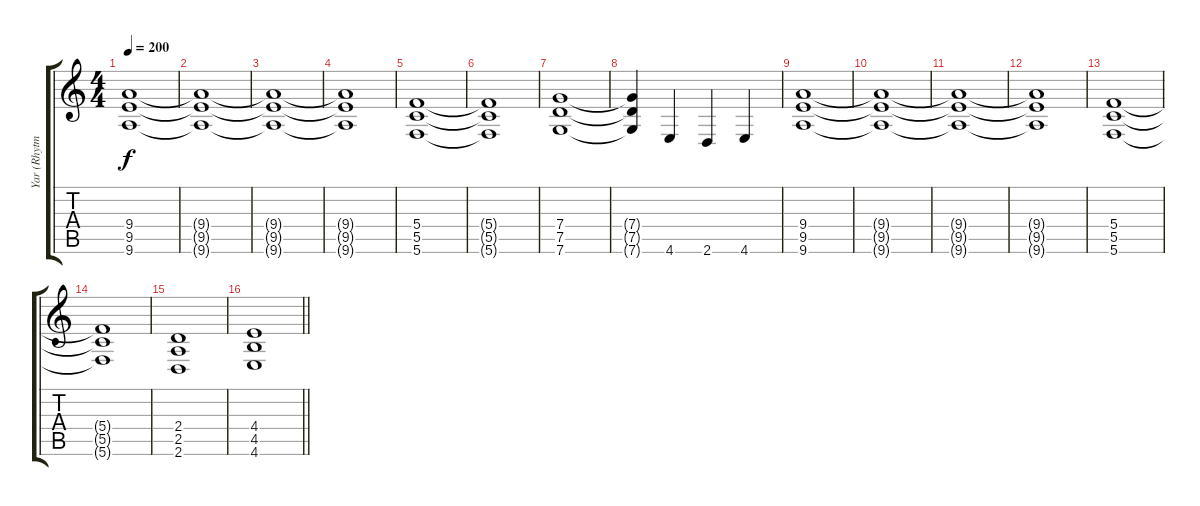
\track ("Yar (Rhytm)" "Yar (Rhytm") {instrument distortionguitar}
\staff {score tabs}
\tuning (D4 A3 F3 C3 G2 C2) {hide}
\ts (4 4)
\tempo 200
\clef g2
\ks c
(9.4 9.5 9.6).1{dy f} |
(9.4{t} 9.5{t} 9.6{t}).1 |
(9.4{t} 9.5{t} 9.6{t}).1 |
(9.4{t} 9.5{t} 9.6{t}).1 |
(5.4 5.5 5.6).1 |
(5.4{t} 5.5{t} 5.6{t}).1 |
(7.4 7.5 7.6).1 |
(7.4{t} 7.5{t} 7.6{t}).4 4.6.4 2.6.4 4.6.4 |
(9.4 9.5 9.6).1 |
(9.4{t} 9.5{t} 9.6{t}).1 |
(9.4{t} 9.5{t} 9.6{t}).1 |
(9.4{t} 9.5{t} 9.6{t}).1 |
(5.4 5.5 5.6).1 |
(5.4{t} 5.5{t} 5.6{t}).1 |
(2.4 2.5 2.6).1 |
\barLineRight lightlight
(4.4 4.5 4.6).1
